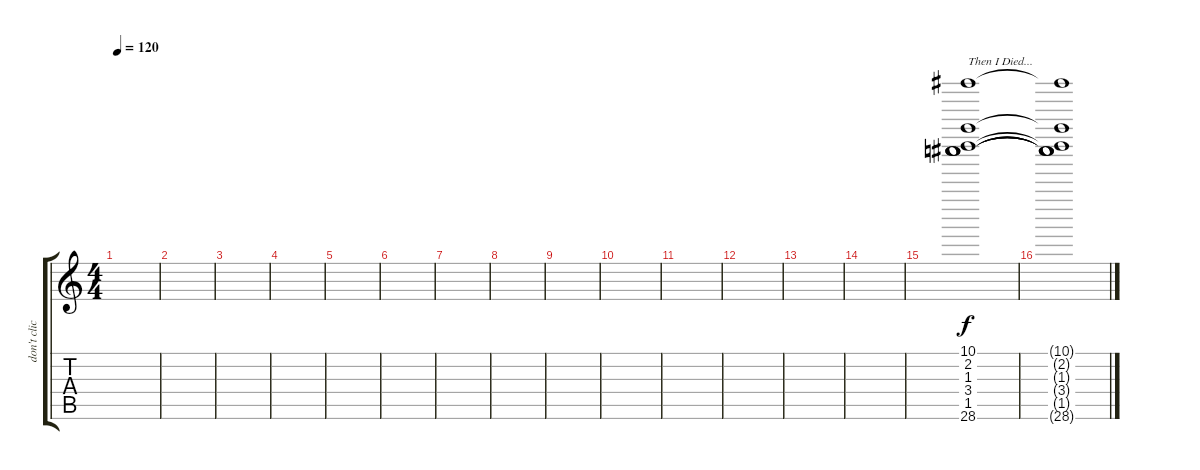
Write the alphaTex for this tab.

\track ("don't click here!" "don't clic") {instrument flute}
\staff {score tabs}
\tuning (B8 B8 B8 B8 B8 B8) {hide}
\ts (4 4)
\tempo 120
\clef g2
\ks c
|
|
|
|
|
|
|
|
|
|
|
|
|
|
(10.1 2.2 1.3 3.4 1.5 28.6).1{txt "Then I Died..."} |
(10.1{t} 2.2{t} 1.3{t} 3.4{t} 1.5{t} 28.6{t}).1
